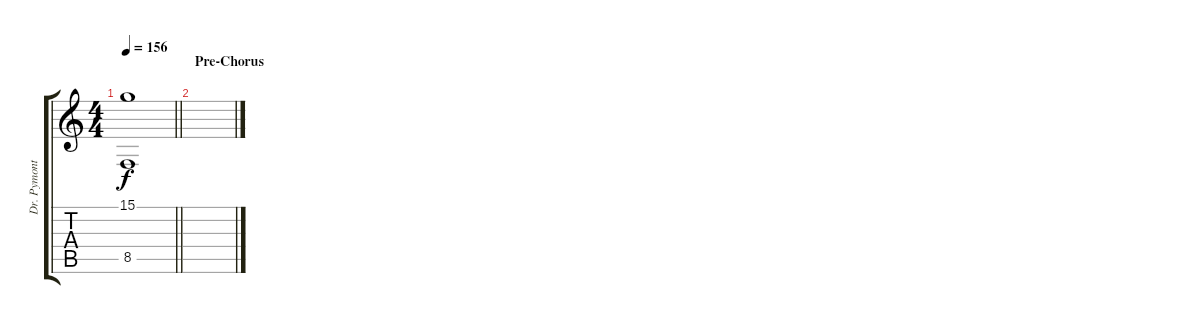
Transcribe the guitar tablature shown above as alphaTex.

\track ("Dr. Pymonte" "Dr. Pymont") {instrument orchestralharp}
\staff {score tabs}
\tuning (E4 B3 G3 D3 A2 E2) {hide}
\ts (4 4)
\tempo 156
\clef g2
\barLineRight lightlight
\ks c
(15.1{t} 8.5{t}).1{dy f} |
\section ("" "Pre-Chorus")
